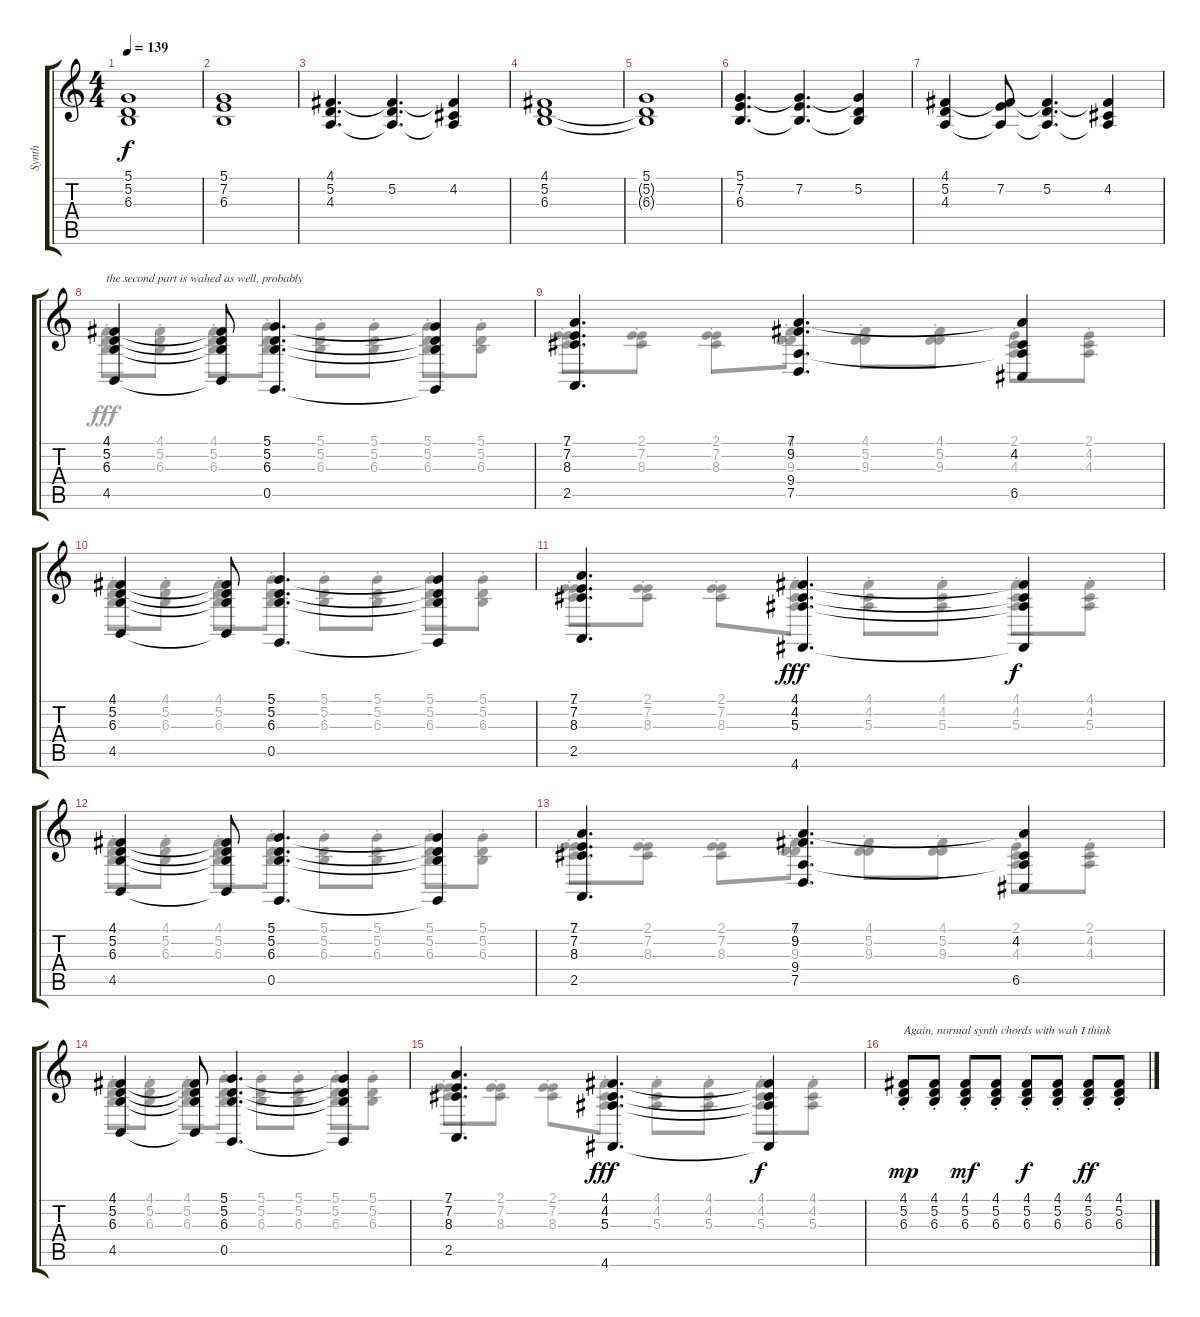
\track ("Synth" "Synth") {instrument synthstrings1}
\staff {score tabs}
\tuning (D4 A3 F3 C3 G2 D2) {hide}
\voice
\ts (4 4)
\tempo 139
\clef g2
\ks c
(5.1 5.2{t} 6.3{t}).1{dy f} |
(5.1 7.2 6.3).1 |
(4.1 5.2 4.3).4{d} (4.1{t} 5.2 4.3{t}).4{d} (4.1{t} 4.2 4.3{t}).4 |
(4.1 5.2 6.3).1 |
(5.1 5.2{t} 6.3{t}).1 |
(5.1 7.2 6.3).4{d} (5.1{t} 7.2 6.3{t}).4{d} (5.1{t} 5.2 6.3{t}).4 |
(4.1 5.2 4.3).4 (4.1{t} 7.2 4.3{t}).8 (4.1{t} 5.2 4.3{t}).4{d} (4.1{t} 4.2 4.3{t}).4 |
(4.1 5.2 6.3 4.5).4{txt "the second part is wahed as well, probably"} (4.1{t} 5.2{t} 6.3{t} 4.5{t}).8 (5.1 5.2 6.3 0.5).4{d} (5.1{t} 5.2{t} 6.3{t} 0.5{t}).4 |
(7.1 7.2 8.3 2.5).4{d} (7.1 9.2 9.4 7.5).4{d} (7.1{t} 4.2 9.4{t} 6.5).4 |
(4.1 5.2 6.3 4.5).4 (4.1{t} 5.2{t} 6.3{t} 4.5{t}).8 (5.1 5.2 6.3 0.5).4{d} (5.1{t} 5.2{t} 6.3{t} 0.5{t}).4 |
(7.1 7.2 8.3 2.5).4{d} (4.1 4.2 5.3 4.6).4{d dy fff} (4.1{t} 4.2{t} 5.3{t} 4.6{t}).4{dy f} |
(4.1 5.2 6.3 4.5).4 (4.1{t} 5.2{t} 6.3{t} 4.5{t}).8 (5.1 5.2 6.3 0.5).4{d} (5.1{t} 5.2{t} 6.3{t} 0.5{t}).4 |
(7.1 7.2 8.3 2.5).4{d} (7.1 9.2 9.4 7.5).4{d} (7.1{t} 4.2 9.4{t} 6.5).4 |
(4.1 5.2 6.3 4.5).4 (4.1{t} 5.2{t} 6.3{t} 4.5{t}).8 (5.1 5.2 6.3 0.5).4{d} (5.1{t} 5.2{t} 6.3{t} 0.5{t}).4 |
(7.1 7.2 8.3 2.5).4{d} (4.1 4.2 5.3 4.6).4{d dy fff} (4.1{t} 4.2{t} 5.3{t} 4.6{t}).4{dy f} |
(4.1{st} 5.2{st} 6.3{st}).8{txt "Again, normal synth chords with wah I think" dy mp} (4.1{st} 5.2{st} 6.3{st}).8 (4.1{st} 5.2{st} 6.3{st}).8{dy mf} (4.1{st} 5.2{st} 6.3{st}).8 (4.1{st} 5.2{st} 6.3{st}).8{dy f} (4.1{st} 5.2{st} 6.3{st}).8 (4.1{st} 5.2{st} 6.3{st}).8{dy ff} (4.1{st} 5.2{st} 6.3{st}).8
\voice
\clef g2
\ottava regular
\simile none
\ks c
|
|
|
|
|
|
|
(4.1{st} 5.2{st} 6.3{st}).8{dy fff} (4.1{st} 5.2{st} 6.3{st}).8 (4.1{st} 5.2{st} 6.3{st}).8 (5.1{st} 5.2{st} 6.3{st}).8 (5.1{st} 5.2{st} 6.3{st}).8 (5.1{st} 5.2{st} 6.3{st}).8 (5.1{st} 5.2{st} 6.3{st}).8 (5.1{st} 5.2{st} 6.3{st}).8 |
(2.1{st} 7.2{st} 8.3{st}).8 (2.1{st} 7.2{st} 8.3{st}).8 (2.1{st} 7.2{st} 8.3{st}).8 (4.1{st} 5.2{st} 9.3{st}).8 (4.1{st} 5.2{st} 9.3{st}).8 (4.1{st} 5.2{st} 9.3{st}).8 (2.1{st} 4.2{st} 4.3{st}).8 (2.1{st} 4.2{st} 4.3{st}).8 |
(4.1{st} 5.2{st} 6.3{st}).8 (4.1{st} 5.2{st} 6.3{st}).8 (4.1{st} 5.2{st} 6.3{st}).8 (5.1{st} 5.2{st} 6.3{st}).8 (5.1{st} 5.2{st} 6.3{st}).8 (5.1{st} 5.2{st} 6.3{st}).8 (5.1{st} 5.2{st} 6.3{st}).8 (5.1{st} 5.2{st} 6.3{st}).8 |
(2.1{st} 7.2{st} 8.3{st}).8 (2.1{st} 7.2{st} 8.3{st}).8 (2.1{st} 7.2{st} 8.3{st}).8 (4.1{st} 4.2{st} 5.3{st}).8 (4.1{st} 4.2{st} 5.3{st}).8 (4.1{st} 4.2{st} 5.3{st}).8 (4.1{st} 4.2{st} 5.3{st}).8 (4.1{st} 4.2{st} 5.3{st}).8 |
(4.1{st} 5.2{st} 6.3{st}).8 (4.1{st} 5.2{st} 6.3{st}).8 (4.1{st} 5.2{st} 6.3{st}).8 (5.1{st} 5.2{st} 6.3{st}).8 (5.1{st} 5.2{st} 6.3{st}).8 (5.1{st} 5.2{st} 6.3{st}).8 (5.1{st} 5.2{st} 6.3{st}).8 (5.1{st} 5.2{st} 6.3{st}).8 |
(2.1{st} 7.2{st} 8.3{st}).8 (2.1{st} 7.2{st} 8.3{st}).8 (2.1{st} 7.2{st} 8.3{st}).8 (4.1{st} 5.2{st} 9.3{st}).8 (4.1{st} 5.2{st} 9.3{st}).8 (4.1{st} 5.2{st} 9.3{st}).8 (2.1{st} 4.2{st} 4.3{st}).8 (2.1{st} 4.2{st} 4.3{st}).8 |
(4.1{st} 5.2{st} 6.3{st}).8 (4.1{st} 5.2{st} 6.3{st}).8 (4.1{st} 5.2{st} 6.3{st}).8 (5.1{st} 5.2{st} 6.3{st}).8 (5.1{st} 5.2{st} 6.3{st}).8 (5.1{st} 5.2{st} 6.3{st}).8 (5.1{st} 5.2{st} 6.3{st}).8 (5.1{st} 5.2{st} 6.3{st}).8 |
(2.1{st} 7.2{st} 8.3{st}).8 (2.1{st} 7.2{st} 8.3{st}).8 (2.1{st} 7.2{st} 8.3{st}).8 (4.1{st} 4.2{st} 5.3{st}).8 (4.1{st} 4.2{st} 5.3{st}).8 (4.1{st} 4.2{st} 5.3{st}).8 (4.1{st} 4.2{st} 5.3{st}).8 (4.1{st} 4.2{st} 5.3{st}).8 |
